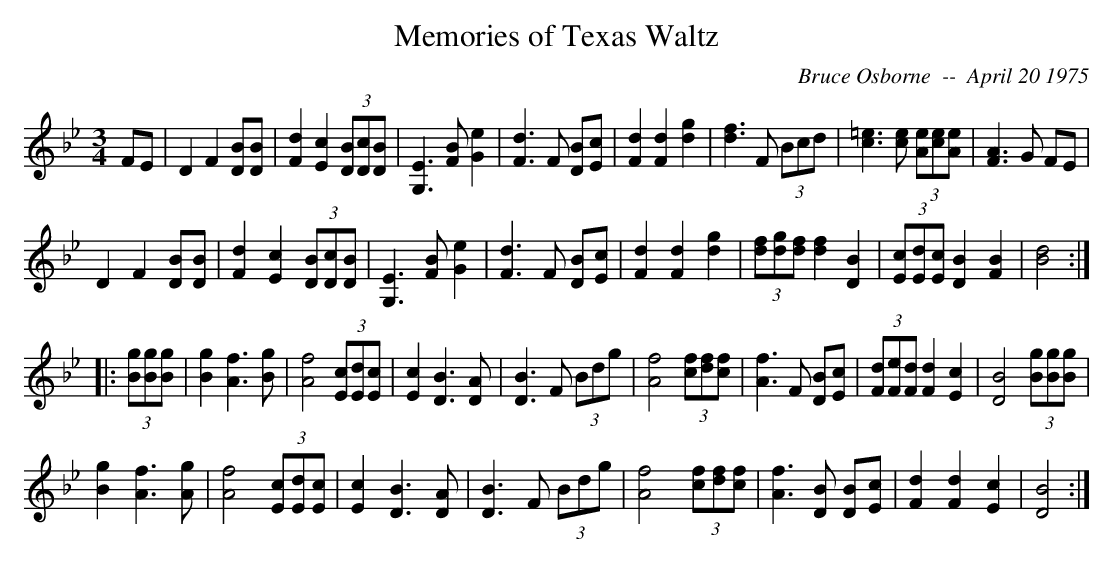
X:1
T:Memories of Texas Waltz
C:Bruce Osborne  --  April 20 1975
L:1/8
M:3/4
K:Bb
FE|D2 F2 [DB][DB]|[F2d2] [E2c2] (3[DB][Dc][DB]|[G,3E3] [FB] [G2e2]|[F3d3] F [DB][Ec]|\
[F2d2] [F2d2] [d2g2]|[d3f3] F (3Bcd|[c3=e3] [ce] (3[Ae][ce][Ae]|[F3A3] G FE|
D2 F2 [DB][DB]|[F2d2] [E2c2] (3[DB][Dc][DB]|[G,3E3] [FB] [G2e2]|[F3d3] F [DB][Ec]|\
[F2d2] [F2d2] [d2g2]|(3[df][dg][df] [d2f2] [D2B2]|(3[Ec][Ed][Ec] [D2B2] [F2B2]|[B4d4]:|
|:(3[Bg][Bg][Bg]|[B2g2] [A3f3] [Bg]|[A4f4] (3[Ec][Ed][Ec]|[E2c2] [D3B3] [DA]|[D3B3] F (3Bdg|\
[A4f4] (3[cf][df][cf]|[A3f3] F [DB][Ec]|(3[Fd][Fe][Fd] [F2d2] [E2c2]|[D4B4] (3[Bg][Bg][Bg]|
[B2g2] [A3f3] [Ag]|[A4f4] (3[Ec][Ed][Ec]|[E2c2] [D3B3] [DA]|[D3B3] F (3Bdg|\
[A4f4] (3[cf][df][cf]|[A3f3] [DB] [DB][Ec]|[F2d2] [F2d2] [E2c2]|[D4B4]:|
